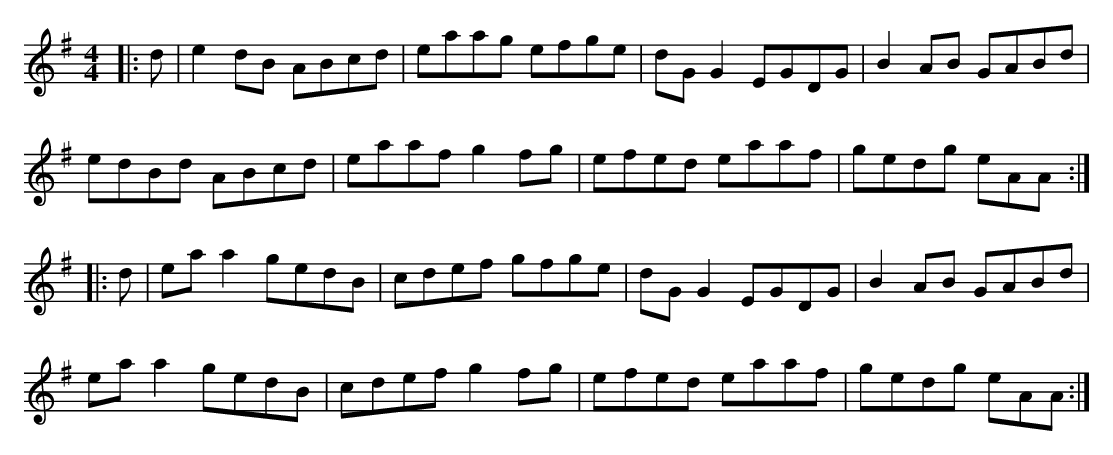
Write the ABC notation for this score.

X:1
M:4/4
K:Ador
|:d|e2dB ABcd|eaag efge|dGG2 EGDG|B2AB GABd|
edBd ABcd|eaaf g2fg|efed eaaf|gedg eAA:|
|:d|eaa2 gedB|cdef gfge|dGG2 EGDG|B2AB GABd|
eaa2 gedB|cdef g2fg|efed eaaf|gedg eAA:|
